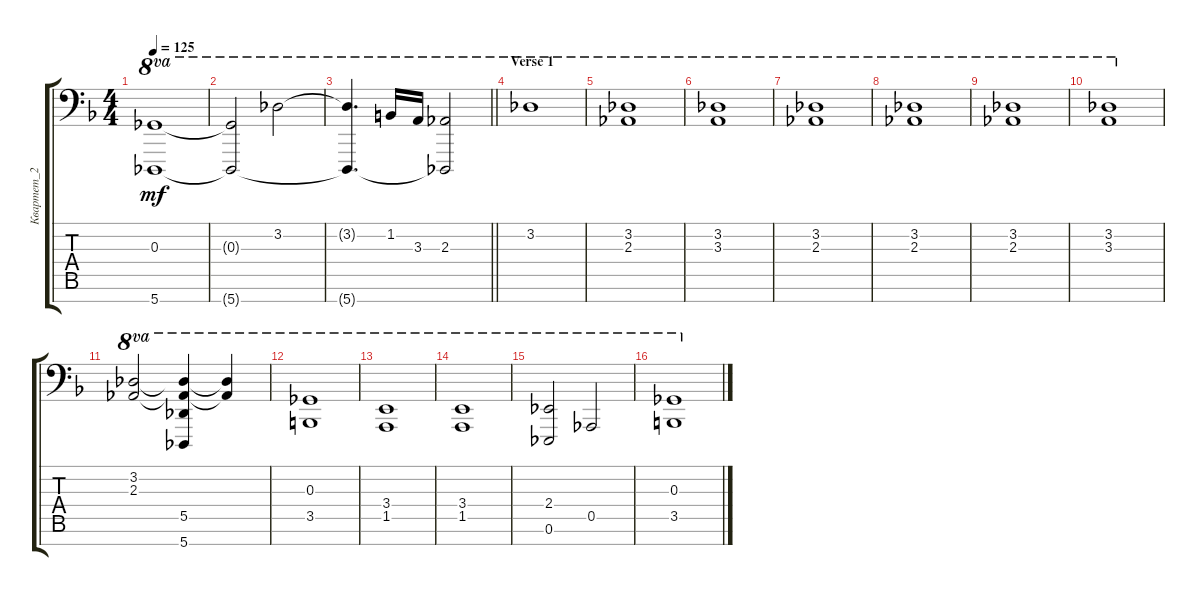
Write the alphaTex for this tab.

\track ("Квартет_2" "Квартет_2") {instrument stringensemble2}
\staff {score tabs}
\tuning (Eb4 Bb3 Gb3 Db3 Ab2 Eb2 Ab1) {hide}
\ts (4 4)
\tempo 125
\clef f4
\ks dminor
(0.3 5.7{t}).1{ot 8va dy mf} |
(0.3{t} 5.7{t}).2{ot 8va} 3.2.2{ot 8va} |
\barLineRight lightlight
(3.2{t} 5.7{t}).4{d ot 8va} 1.2.16{ot 8va} 3.3.16{ot 8va} (2.3 5.7{t}).2{ot 8va} |
\section ("" "Verse 1")
3.2.1{ot 8va} |
(3.2 2.3).1{ot 8va} |
(3.2 3.3).1{ot 8va} |
(3.2 2.3).1{ot 8va} |
(3.2 2.3).1{ot 8va} |
(3.2 2.3).1{ot 8va} |
(3.2 3.3).1{ot 8va} |
(3.2 2.3).2{ot 8va} (3.2{t} 2.3{t} 5.5 5.7).4{ot 8va} (3.2{t} 2.3{t}).4{ot 8va} |
(0.3 3.5).1{ot 8va} |
(3.4 1.5).1{ot 8va} |
(3.4 1.5).1{ot 8va} |
(2.4 0.6).2{ot 8va} 0.5.2{ot 8va} |
(0.3 3.5).1{ot 8va}
